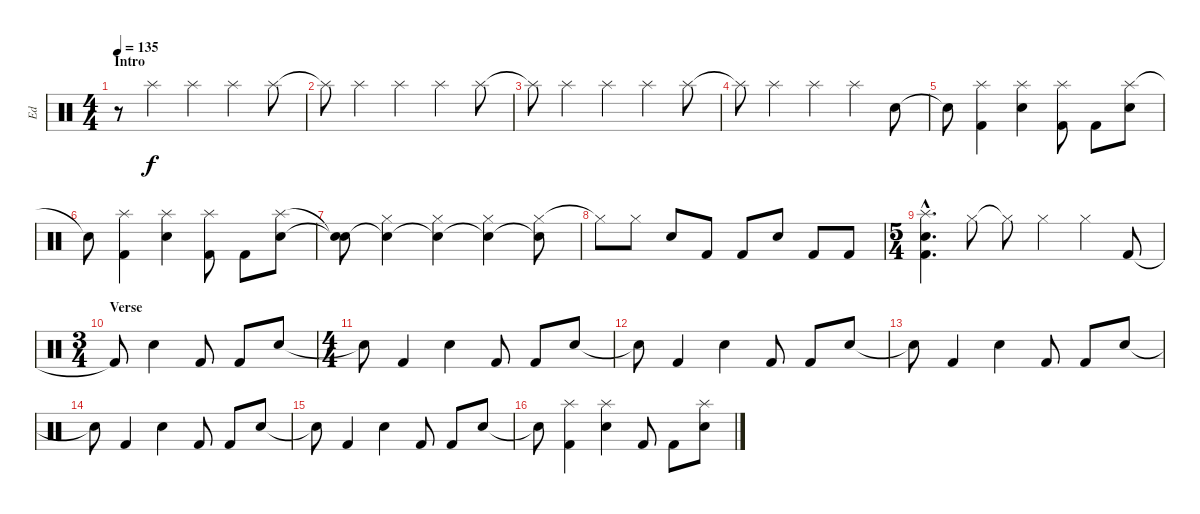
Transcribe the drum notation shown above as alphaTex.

\track ("Ed" "Ed") {instrument percussion}
\staff {score}
\articulation defaults
\ts (4 4)
\section ("" "Intro")
\tempo 135
\clef neutral
\ks c
r.8{dy f} "Splash (hit)".4 "Splash (hit)".4 "Splash (hit)".4 "Splash (hit)".8 |
"Splash (hit)"{t}.8 "Splash (hit)".4 "Splash (hit)".4 "Splash (hit)".4 "Splash (hit)".8 |
"Splash (hit)"{t}.8 "Splash (hit)".4 "Splash (hit)".4 "Splash (hit)".4 "Splash (hit)".8 |
"Splash (hit)"{t}.8 "Splash (hit)".4 "Splash (hit)".4 "Splash (hit)".4 "Snare (hit) 2".8 |
"Snare (hit)"{t}.8 ("Splash (hit)" "Kick (hit) 2").4 ("Splash (hit)" "Snare (hit) 2").4 ("Splash (hit)" "Kick (hit) 2").8 "Kick (hit) 2".8 ("Splash (hit)" "Snare (hit) 2").8 |
"Snare (hit)"{t}.8 ("Splash (hit)" "Kick (hit) 2").4 ("Splash (hit)" "Snare (hit) 2").4 ("Splash (hit)" "Kick (hit) 2").8 "Kick (hit) 2".8 ("Splash (hit)" "Snare (hit) 2").8 |
("Snare (hit)"{t} "Snare (hit)"{t}).8 ("Hi-Hat (closed)" "Snare (hit)"{t}).4 ("Hi-Hat (closed)" "Snare (hit)"{t}).4 ("Hi-Hat (closed)" "Snare (hit)"{t}).4 ("Hi-Hat (closed)" "Snare (hit)"{t}).8 |
"Hi-Hat (closed)"{t}.8 "Hi-Hat (closed)".8 "Snare (hit) 2".8 "Kick (hit) 2".8 "Kick (hit) 2".8 "Snare (hit) 2".8 "Kick (hit) 2".8 "Kick (hit) 2".8 |
\ts (5 4)
("Splash (hit)"{hac} "Kick (hit) 2"{hac} "Snare (hit) 2"{hac}).4{d} "Hi-Hat (closed)".8 "Hi-Hat (closed)"{t}.8 "Hi-Hat (closed)".4 "Hi-Hat (closed)".4 "Kick (hit) 2".8 |
\ts (3 4)
\section ("" "Verse")
"Kick (hit) 2"{t}.8 "Snare (hit) 2".4 "Kick (hit) 2".8 "Kick (hit) 2".8 "Snare (hit) 2".8 |
\ts (4 4)
"Snare (hit)"{t}.8 "Kick (hit) 2".4 "Snare (hit) 2".4 "Kick (hit) 2".8 "Kick (hit) 2".8 "Snare (hit) 2".8 |
"Snare (hit)"{t}.8 "Kick (hit) 2".4 "Snare (hit) 2".4 "Kick (hit) 2".8 "Kick (hit) 2".8 "Snare (hit) 2".8 |
"Snare (hit)"{t}.8 "Kick (hit) 2".4 "Snare (hit) 2".4 "Kick (hit) 2".8 "Kick (hit) 2".8 "Snare (hit) 2".8 |
"Snare (hit)"{t}.8 "Kick (hit) 2".4 "Snare (hit) 2".4 "Kick (hit) 2".8 "Kick (hit) 2".8 "Snare (hit) 2".8 |
"Snare (hit)"{t}.8 "Kick (hit) 2".4 "Snare (hit) 2".4 "Kick (hit) 2".8 "Kick (hit) 2".8 "Snare (hit) 2".8 |
"Snare (hit)"{t}.8 ("Splash (hit)" "Kick (hit) 2").4 ("Splash (hit)" "Snare (hit) 2").4 "Kick (hit) 2".8 "Kick (hit) 2".8 ("Splash (hit)" "Snare (hit) 2").8
